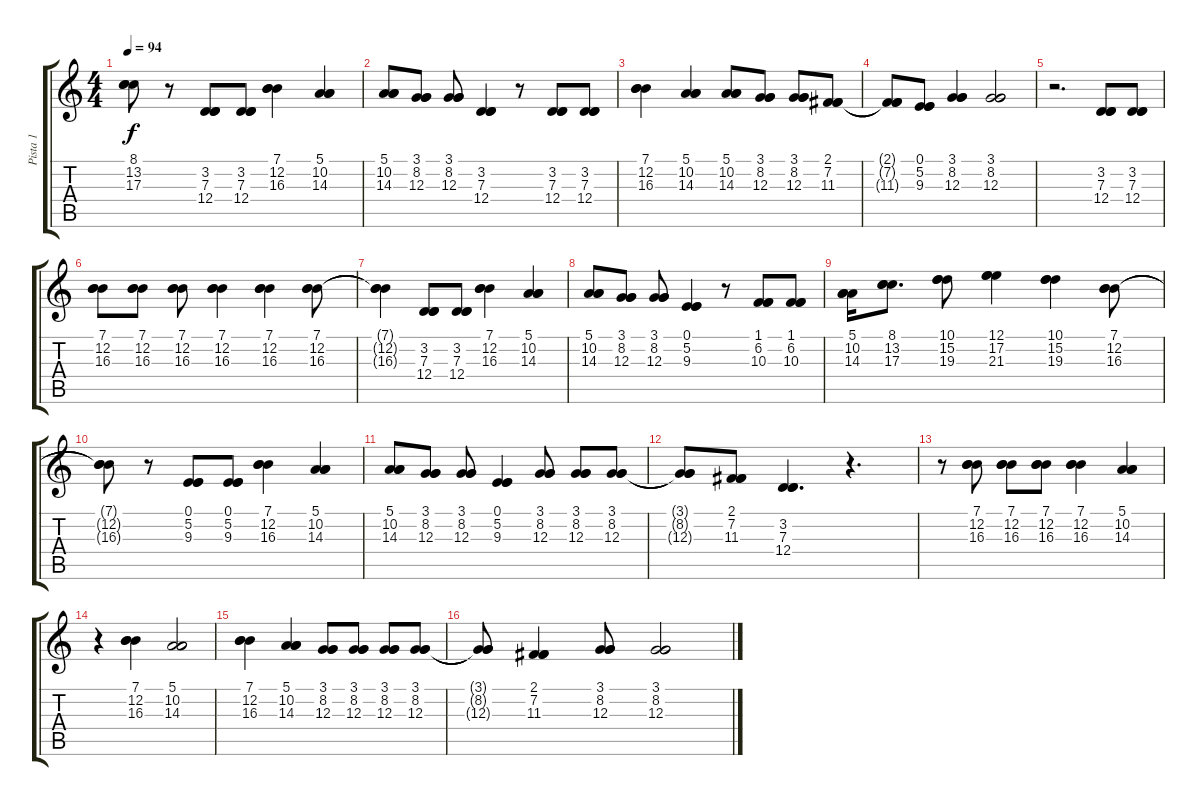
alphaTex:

\track ("Pista 1" "Pista 1") {instrument sopranosax}
\staff {score tabs}
\tuning (E4 B3 G3 D3 A2 E2) {hide}
\ts (4 4)
\tempo 94
\clef g2
\ks c
(8.1{t} 13.2{t} 17.3{t}).8{dy f} r.8 (3.2 7.3 12.4).8 (3.2 7.3 12.4).8 (7.1 12.2 16.3).4 (5.1 10.2 14.3).4 |
(5.1 10.2 14.3).8 (3.1 8.2 12.3).8 (3.1 8.2 12.3).8 (3.2 7.3 12.4).4 r.8 (3.2 7.3 12.4).8 (3.2 7.3 12.4).8 |
(7.1 12.2 16.3).4 (5.1 10.2 14.3).4 (5.1 10.2 14.3).8 (3.1 8.2 12.3).8 (3.1 8.2 12.3).8 (2.1 7.2 11.3).8 |
(2.1{t} 7.2{t} 11.3{t}).8 (0.1 5.2 9.3).8 (3.1 8.2 12.3).4 (3.1 8.2 12.3).2 |
r.2{d} (3.2 7.3 12.4).8 (3.2 7.3 12.4).8 |
(7.1 12.2 16.3).8 (7.1 12.2 16.3).8 (7.1 12.2 16.3).8 (7.1 12.2 16.3).4 (7.1 12.2 16.3).4 (7.1 12.2 16.3).8 |
(7.1{t} 12.2{t} 16.3{t}).4 (3.2 7.3 12.4).8 (3.2 7.3 12.4).8 (7.1 12.2 16.3).4 (5.1 10.2 14.3).4 |
(5.1 10.2 14.3).8 (3.1 8.2 12.3).8 (3.1 8.2 12.3).8 (0.1 5.2 9.3).4 r.8 (1.1 6.2 10.3).8 (1.1 6.2 10.3).8 |
(5.1 10.2 14.3).16 (8.1 13.2 17.3).8{d} (10.1 15.2 19.3).8 (12.1 17.2 21.3).4 (10.1 15.2 19.3).4 (7.1 12.2 16.3).8 |
(7.1{t} 12.2{t} 16.3{t}).8 r.8 (0.1 5.2 9.3).8 (0.1 5.2 9.3).8 (7.1 12.2 16.3).4 (5.1 10.2 14.3).4 |
(5.1 10.2 14.3).8 (3.1 8.2 12.3).8 (3.1 8.2 12.3).8 (0.1 5.2 9.3).4 (3.1 8.2 12.3).8 (3.1 8.2 12.3).8 (3.1 8.2 12.3).8 |
(3.1{t} 8.2{t} 12.3{t}).8 (2.1 7.2 11.3).8 (3.2 7.3 12.4).4{d} r.4{d} |
r.8 (7.1 12.2 16.3).8 (7.1 12.2 16.3).8 (7.1 12.2 16.3).8 (7.1 12.2 16.3).4 (5.1 10.2 14.3).4 |
r.4 (7.1 12.2 16.3).4 (5.1 10.2 14.3).2 |
(7.1 12.2 16.3).4 (5.1 10.2 14.3).4 (3.1 8.2 12.3).8 (3.1 8.2 12.3).8 (3.1 8.2 12.3).8 (3.1 8.2 12.3).8 |
(3.1{t} 8.2{t} 12.3{t}).8 (2.1 7.2 11.3).4 (3.1 8.2 12.3).8 (3.1 8.2 12.3).2
